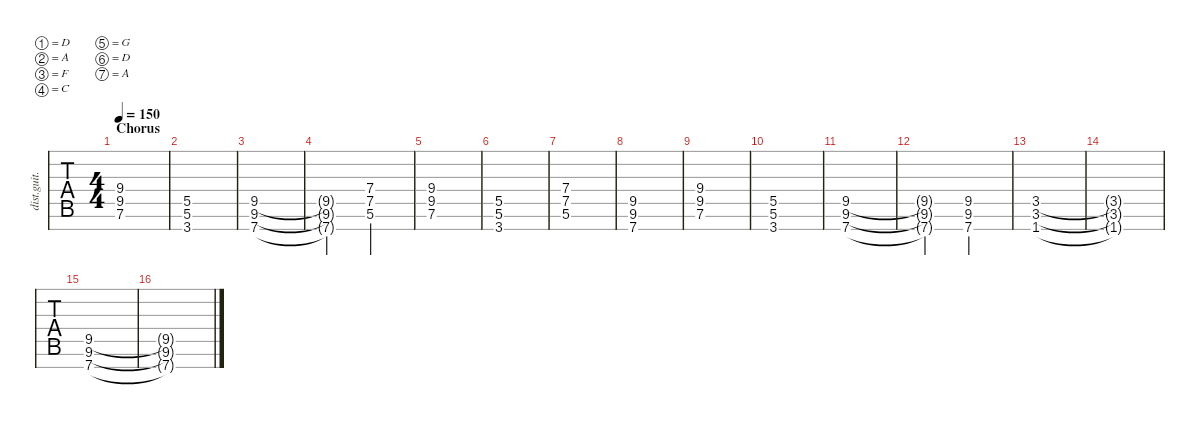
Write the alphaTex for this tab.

\defaultSystemsLayout 4
\hideDynamics
\bracketExtendMode nobrackets
\otherSystemsTrackNameOrientation horizontal
\track ("Distortion Guitar" "dist.guit.") {solo instrument distortionguitar}
\staff {tabs}
\tuning (D4 A3 F3 C3 G2 D2 A1)
\ts (4 4)
\section ("" "Chorus")
\scale
1.15555
\tempo 150
\accidentals auto
\clef g2
\ottava regular
\simile none
\ks aminor
(7.6 9.5 9.4).1{dy mf beam Up} |
\scale
0.977779 (3.7 5.6 5.5).1{beam Up} |
\scale
0.977779 (7.7 9.6 9.5).1{beam Up} |
\scale
0.977779 (7.7{t} 9.6{t} 9.5{t}).2{beam Up} (5.6 7.5 7.4).2{beam Up} |
\scale
0.977779 (7.6 9.5 9.4).1{beam Up} |
\scale
0.977779 (3.7 5.6 5.5).1{beam Up} |
\scale
0.977779 (5.6 7.5 7.4).1{beam Up} |
\scale
0.977779 (7.7 9.6 9.5).1{beam Up} |
\scale
1.16034 (7.6 9.5 9.4).1{beam Up} |
\scale
0.972042 (3.7 5.6 5.5).1{beam Up} |
\scale
0.972042 (7.7 9.6 9.5).1{beam Up} |
\scale
0.972042 (7.7{t} 9.6{t} 9.5{t}).2{beam Up} (9.6 9.5 7.7).2{beam Up} |
\scale
0.972042 (3.5{acc #} 3.6 1.7{acc #}).1{beam Up} |
\scale
0.972042 (3.5{t acc #} 3.6{t} 1.7{t acc #}).1{beam Up} |
\scale
0.972042 (7.7 9.6 9.5).1{beam Up} |
\scale
1.00741 (7.7{t} 9.6{t} 9.5{t}).1{beam Up}
